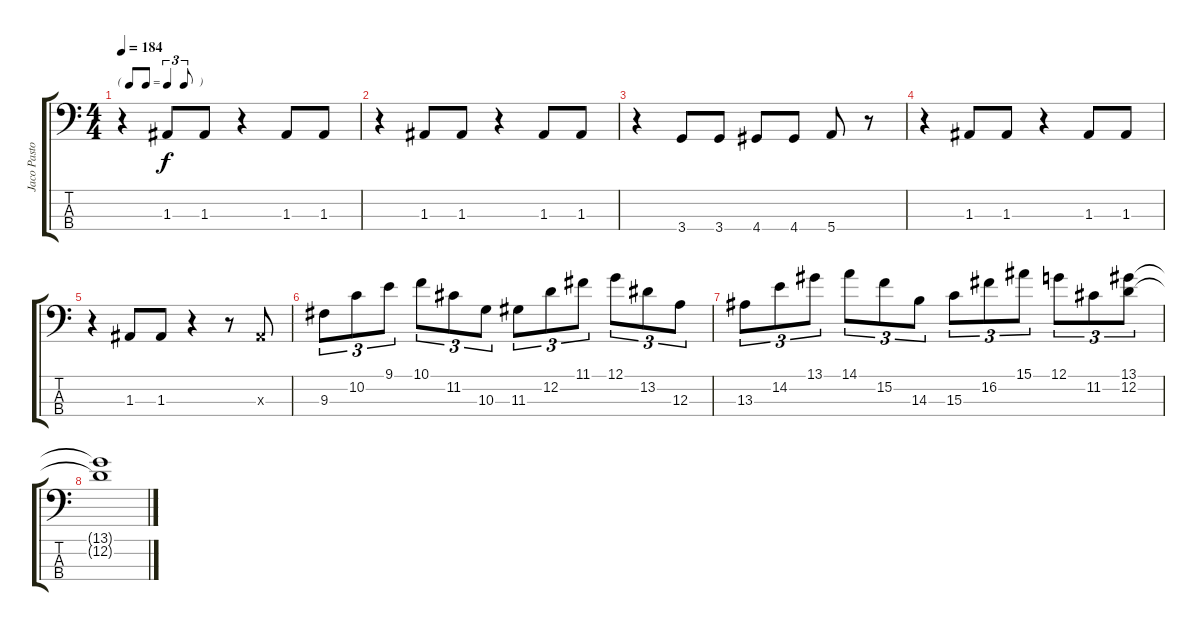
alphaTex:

\track ("Jaco Pastorius" "Jaco Pasto") {instrument fretlessbass}
\staff {score tabs}
\tuning (G2 D2 A1 E1) {hide}
\ts (4 4)
\tf triplet8th
\tempo 184
\clef f4
\ks c
r.4{dy f} 1.3.8 1.3.8 r.4 1.3.8 1.3.8 |
r.4 1.3.8 1.3.8 r.4 1.3.8 1.3.8 |
r.4 3.4.8 3.4.8 4.4.8 4.4.8 5.4.8 r.8 |
r.4 1.3.8 1.3.8 r.4 1.3.8 1.3.8 |
r.4 1.3.8 1.3.8 r.4 r.8 1.3{x}.8 |
9.3.8{tu (3 2)} 10.2.8{tu (3 2)} 9.1.8{tu (3 2)} 10.1.8{tu (3 2)} 11.2.8{tu (3 2)} 10.3.8{tu (3 2)} 11.3.8{tu (3 2)} 12.2.8{tu (3 2)} 11.1.8{tu (3 2)} 12.1.8{tu (3 2)} 13.2.8{tu (3 2)} 12.3.8{tu (3 2)} |
13.3.8{tu (3 2)} 14.2.8{tu (3 2)} 13.1.8{tu (3 2)} 14.1.8{tu (3 2)} 15.2.8{tu (3 2)} 14.3.8{tu (3 2)} 15.3.8{tu (3 2)} 16.2.8{tu (3 2)} 15.1.8{tu (3 2)} 12.1.8{tu (3 2)} 11.2.8{tu (3 2)} (13.1 12.2).8{tu (3 2)} |
(13.1{t} 12.2{t}).1
